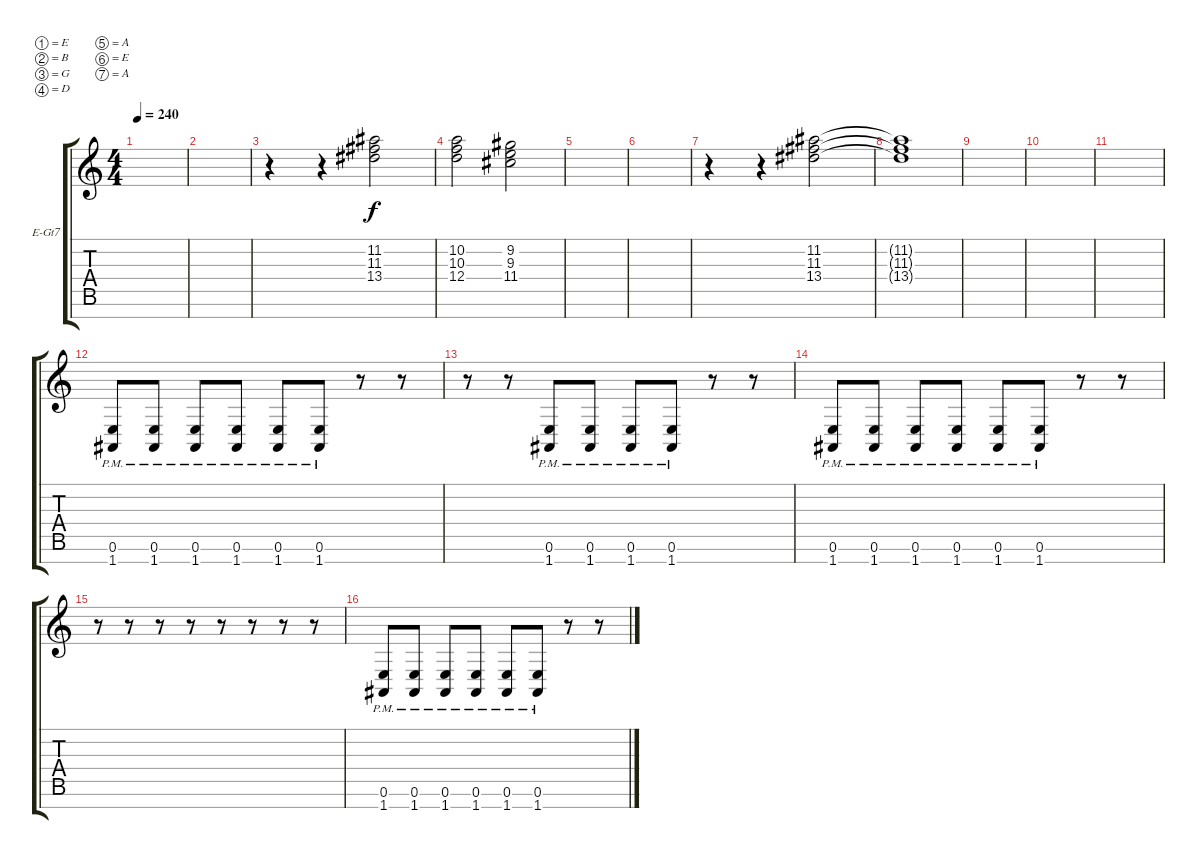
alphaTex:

\defaultSystemsLayout 4
\bracketExtendMode groupsimilarinstruments
\firstSystemTrackNameOrientation horizontal
\otherSystemsTrackNameOrientation horizontal
\track ("Electric Guitar" "E-Gt7") {instrument distortionguitar}
\staff {score tabs}
\tuning (E4 B3 G3 D3 A2 E2 A1)
\ts (4 4)
\tempo 240
\clef g2
\ks c
|
|
r.4 r.4 (13.4 11.3 11.2).2 |
(12.4 10.3 10.2).2 (11.4 9.3 9.2).2 |
|
|
r.4 r.4 (13.4 11.3 11.2).2 |
(13.4{t} 11.3{t} 11.2{t}).1 |
|
|
|
(1.7{pm} 0.6{pm}).8 (1.7{pm} 0.6{pm}).8 (1.7{pm} 0.6{pm}).8 (1.7{pm} 0.6{pm}).8 (1.7{pm} 0.6{pm}).8 (1.7{pm} 0.6{pm}).8 r.8 r.8 |
r.8 r.8 (1.7{pm} 0.6{pm}).8 (1.7{pm} 0.6{pm}).8 (1.7{pm} 0.6{pm}).8 (1.7{pm} 0.6{pm}).8 r.8 r.8 |
(1.7{pm} 0.6{pm}).8 (1.7{pm} 0.6{pm}).8 (1.7{pm} 0.6{pm}).8 (1.7{pm} 0.6{pm}).8 (1.7{pm} 0.6{pm}).8 (1.7{pm} 0.6{pm}).8 r.8 r.8 |
r.8 r.8 r.8 r.8 r.8 r.8 r.8 r.8 |
(1.7{pm} 0.6{pm}).8 (1.7{pm} 0.6{pm}).8 (1.7{pm} 0.6{pm}).8 (1.7{pm} 0.6{pm}).8 (1.7{pm} 0.6{pm}).8 (1.7{pm} 0.6{pm}).8 r.8 r.8
